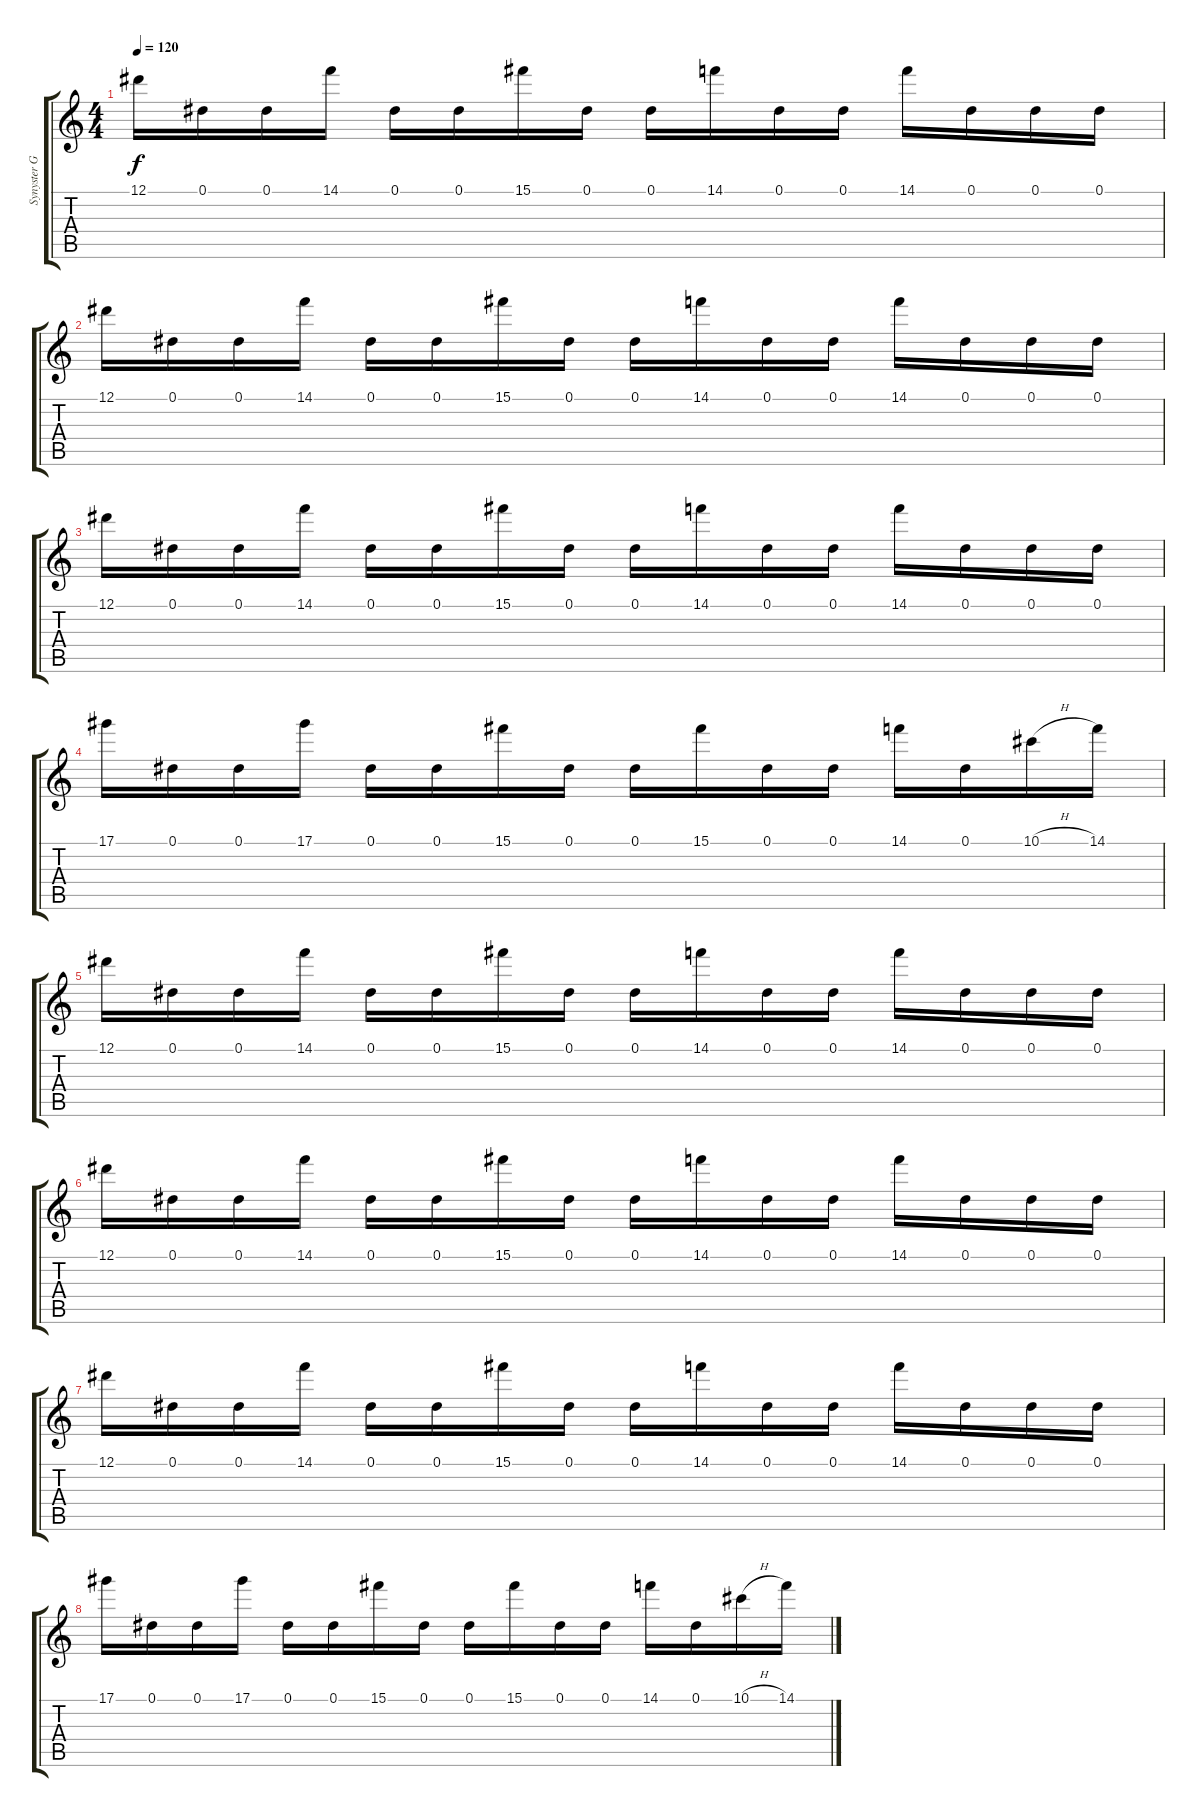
\track ("Synyster Gates" "Synyster G") {instrument distortionguitar}
\staff {score tabs}
\tuning (Eb4 Bb3 Gb3 Db3 Ab2 Db2) {hide}
\ts (4 4)
\tempo 120
\clef g2
\ks c
12.1.16{dy f} 0.1.16 0.1.16 14.1.16 0.1.16 0.1.16 15.1.16 0.1.16 0.1.16 14.1.16 0.1.16 0.1.16 14.1.16 0.1.16 0.1.16 0.1.16 |
12.1.16 0.1.16 0.1.16 14.1.16 0.1.16 0.1.16 15.1.16 0.1.16 0.1.16 14.1.16 0.1.16 0.1.16 14.1.16 0.1.16 0.1.16 0.1.16 |
12.1.16 0.1.16 0.1.16 14.1.16 0.1.16 0.1.16 15.1.16 0.1.16 0.1.16 14.1.16 0.1.16 0.1.16 14.1.16 0.1.16 0.1.16 0.1.16 |
17.1.16 0.1.16 0.1.16 17.1.16 0.1.16 0.1.16 15.1.16 0.1.16 0.1.16 15.1.16 0.1.16 0.1.16 14.1.16 0.1.16 10.1{h}.16 14.1.16 |
12.1.16 0.1.16 0.1.16 14.1.16 0.1.16 0.1.16 15.1.16 0.1.16 0.1.16 14.1.16 0.1.16 0.1.16 14.1.16 0.1.16 0.1.16 0.1.16 |
12.1.16 0.1.16 0.1.16 14.1.16 0.1.16 0.1.16 15.1.16 0.1.16 0.1.16 14.1.16 0.1.16 0.1.16 14.1.16 0.1.16 0.1.16 0.1.16 |
12.1.16 0.1.16 0.1.16 14.1.16 0.1.16 0.1.16 15.1.16 0.1.16 0.1.16 14.1.16 0.1.16 0.1.16 14.1.16 0.1.16 0.1.16 0.1.16 |
17.1.16 0.1.16 0.1.16 17.1.16 0.1.16 0.1.16 15.1.16 0.1.16 0.1.16 15.1.16 0.1.16 0.1.16 14.1.16 0.1.16 10.1{h}.16 14.1.16
